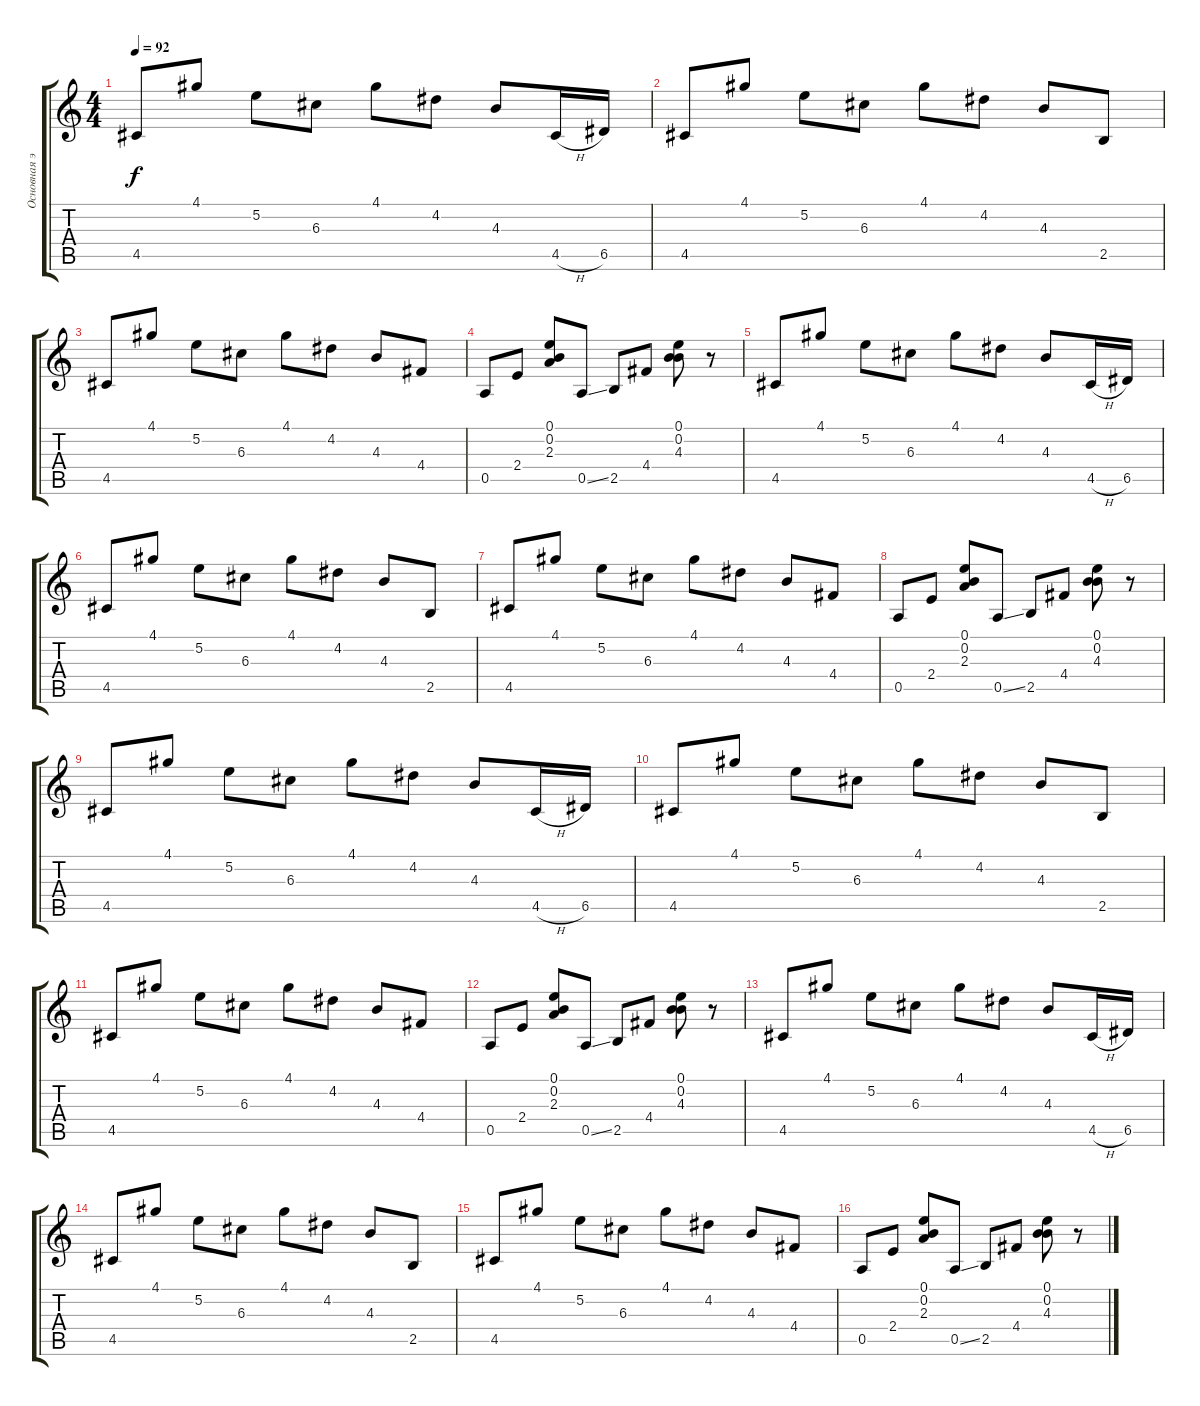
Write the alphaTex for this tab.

\track ("Основная эл. гитара" "Основная э") {instrument electricguitarjazz}
\staff {score tabs}
\tuning (E4 B3 G3 D3 A2 E2) {hide}
\ts (4 4)
\tempo 92
\clef g2
\ks c
4.5.8{dy f instrument electricguitarjazz} 4.1.8 5.2.8 6.3.8 4.1.8 4.2.8 4.3.8 4.5{h}.16 6.5.16 |
4.5.8 4.1.8 5.2.8 6.3.8 4.1.8 4.2.8 4.3.8 2.5.8 |
4.5.8 4.1.8 5.2.8 6.3.8 4.1.8 4.2.8 4.3.8 4.4.8 |
0.5.8 2.4.8 (0.1 0.2 2.3).8 0.5{ss}.8 2.5.8 4.4.8 (0.1 0.2 4.3).8 r.8 |
4.5.8 4.1.8 5.2.8 6.3.8 4.1.8 4.2.8 4.3.8 4.5{h}.16 6.5.16 |
4.5.8 4.1.8 5.2.8 6.3.8 4.1.8 4.2.8 4.3.8 2.5.8 |
4.5.8 4.1.8 5.2.8 6.3.8 4.1.8 4.2.8 4.3.8 4.4.8 |
0.5.8 2.4.8 (0.1 0.2 2.3).8 0.5{ss}.8 2.5.8 4.4.8 (0.1 0.2 4.3).8 r.8 |
4.5.8 4.1.8 5.2.8 6.3.8 4.1.8 4.2.8 4.3.8 4.5{h}.16 6.5.16 |
4.5.8 4.1.8 5.2.8 6.3.8 4.1.8 4.2.8 4.3.8 2.5.8 |
4.5.8 4.1.8 5.2.8 6.3.8 4.1.8 4.2.8 4.3.8 4.4.8 |
0.5.8 2.4.8 (0.1 0.2 2.3).8 0.5{ss}.8 2.5.8 4.4.8 (0.1 0.2 4.3).8 r.8 |
4.5.8 4.1.8 5.2.8 6.3.8 4.1.8 4.2.8 4.3.8 4.5{h}.16 6.5.16 |
4.5.8 4.1.8 5.2.8 6.3.8 4.1.8 4.2.8 4.3.8 2.5.8 |
4.5.8 4.1.8 5.2.8 6.3.8 4.1.8 4.2.8 4.3.8 4.4.8 |
0.5.8 2.4.8 (0.1 0.2 2.3).8 0.5{ss}.8 2.5.8 4.4.8 (0.1 0.2 4.3).8 r.8
